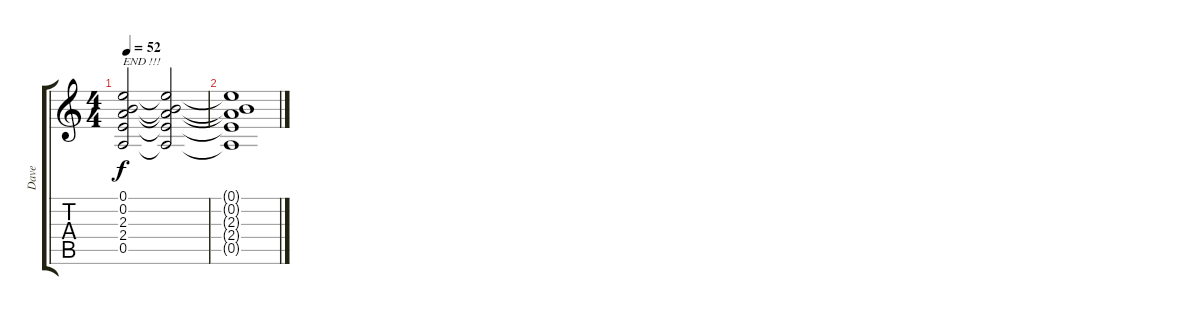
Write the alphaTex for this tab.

\track ("Dave" "Dave") {instrument electricguitarclean}
\staff {score tabs}
\tuning (E4 B3 G3 D3 A2 E2) {hide}
\ts (4 4)
\tempo 52
\clef g2
\ks c
(0.1{t} 0.2{t} 2.3{t} 2.4{t} 0.5{t}).2{txt "END !!!" dy f} (0.1{t} 0.2{t} 2.3{t} 2.4{t} 0.5{t}).2 |
(0.1{t} 0.2{t} 2.3{t} 2.4{t} 0.5{t}).1
